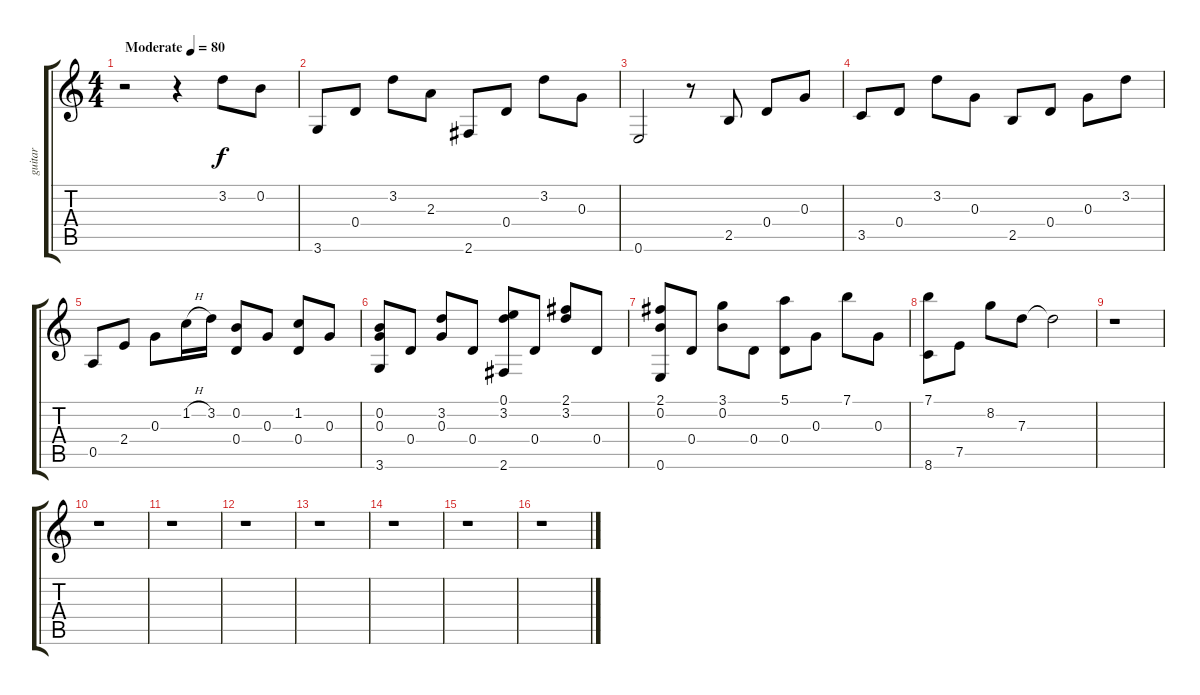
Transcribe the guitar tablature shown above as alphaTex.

\track ("guitar" "guitar") {instrument acousticguitarsteel}
\staff {score tabs}
\tuning (E4 B3 G3 D3 A2 E2) {hide}
\ts (4 4)
\tempo (80 "Moderate")
\clef g2
\ks c
r.2{dy f instrument acousticguitarsteel} r.4 3.2.8 0.2.8 |
3.6.8 0.4.8 3.2.8 2.3.8 2.6.8 0.4.8 3.2.8 0.3.8 |
0.6.2 r.8 2.5.8 0.4.8 0.3.8 |
3.5.8 0.4.8 3.2.8 0.3.8 2.5.8 0.4.8 0.3.8 3.2.8 |
0.5.8 2.4.8 0.3.8 1.2{h}.16 3.2.16 (0.2 0.4).8 0.3.8 (1.2 0.4).8 0.3.8 |
(0.2 0.3 3.6).8 0.4.8 (3.2 0.3).8 0.4.8 (0.1 3.2 2.6).8 0.4.8 (2.1 3.2).8 0.4.8 |
(2.1 0.2 0.6).8 0.4.8 (3.1 0.2).8 0.4.8 (5.1 0.4).8 0.3.8 7.1.8 0.3.8 |
(7.1 8.6).8 7.5.8 8.2.8 7.3.8 7.3{t}.2 |
r.1 |
r.1 |
r.1 |
r.1 |
r.1 |
r.1 |
r.1 |
r.1
